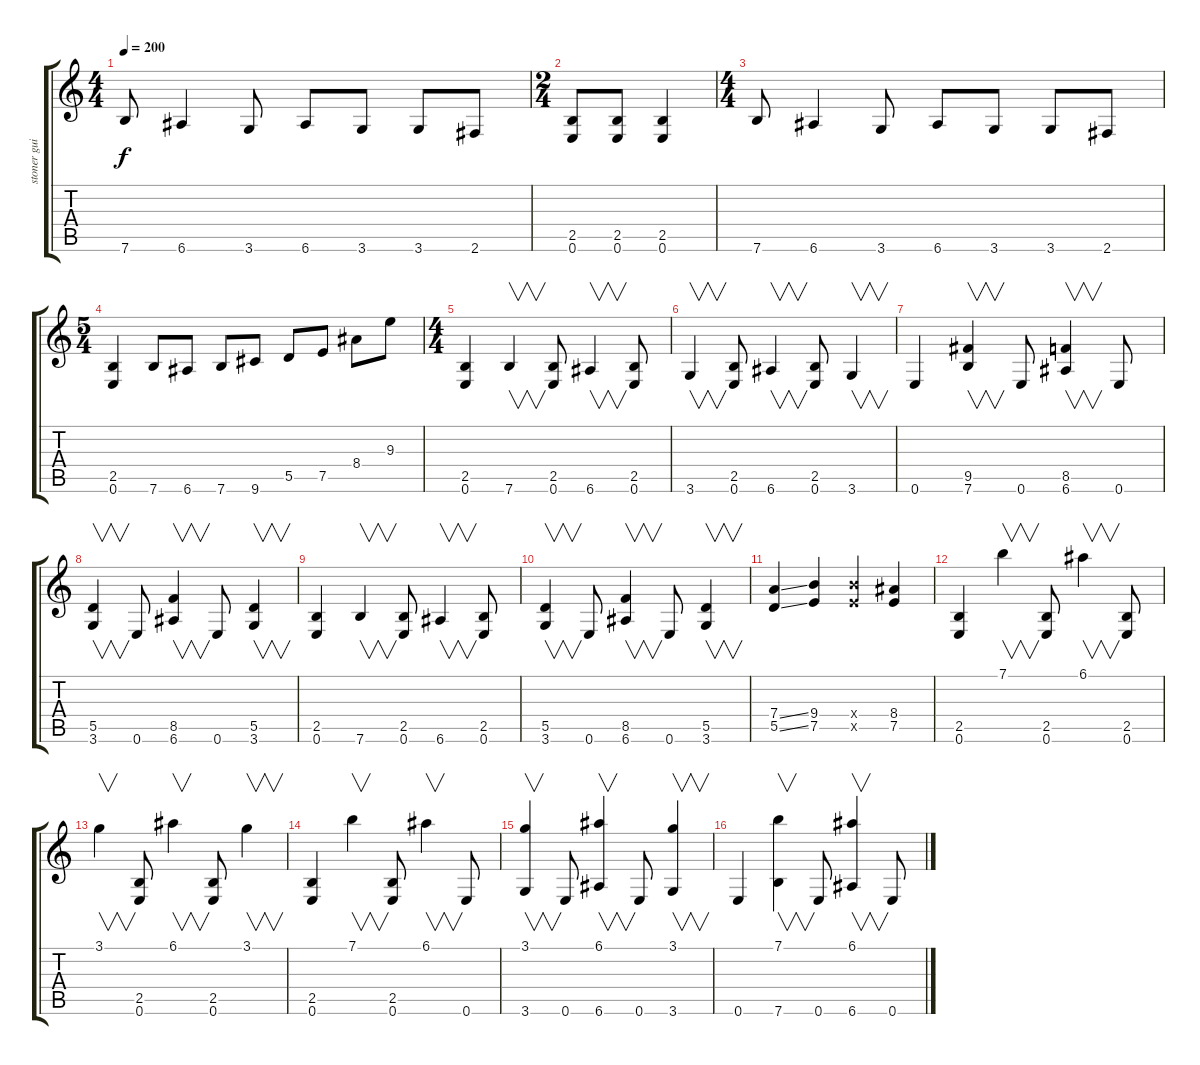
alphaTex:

\track ("stoner guitar" "stoner gui") {instrument distortionguitar}
\staff {score tabs}
\tuning (E4 B3 G3 D3 A2 E2) {hide}
\ts (4 4)
\tempo 200
\clef g2
\ks c
7.6.8{dy f} 6.6.4 3.6.8 6.6.8 3.6.8 3.6.8 2.6.8 |
\ts (2 4)
(2.5 0.6).8 (2.5 0.6).8 (2.5 0.6).4 |
\ts (4 4)
7.6.8 6.6.4 3.6.8 6.6.8 3.6.8 3.6.8 2.6.8 |
\ts (5 4)
(2.5 0.6).4 7.6.8 6.6.8 7.6.8 9.6.8 5.5.8 7.5.8 8.4.8 9.3.8 |
\ts (4 4)
(2.5 0.6).4 7.6.4{v} (2.5 0.6).8 6.6.4{v} (2.5 0.6).8 |
3.6.4{v} (2.5 0.6).8 6.6.4{v} (2.5 0.6).8 3.6.4{v} |
0.6.4 (9.5 7.6).4{v} 0.6.8 (8.5 6.6).4{v} 0.6.8 |
(5.5 3.6).4{v} 0.6.8 (8.5 6.6).4{v} 0.6.8 (5.5 3.6).4{v} |
(2.5 0.6).4 7.6.4{v} (2.5 0.6).8 6.6.4{v} (2.5 0.6).8 |
(5.5 3.6).4{v} 0.6.8 (8.5 6.6).4{v} 0.6.8 (5.5 3.6).4{v} |
(7.4{ss} 5.5{ss}).4 (9.4 7.5).4 (9.4{x} 7.5{x}).4 (8.4 7.5).4 |
(2.5 0.6).4 7.1.4{v} (2.5 0.6).8 6.1.4{v} (2.5 0.6).8 |
3.1.4{v} (2.5 0.6).8 6.1.4{v} (2.5 0.6).8 3.1.4{v} |
(2.5 0.6).4 7.1.4{v} (2.5 0.6).8 6.1.4{v} 0.6.8 |
(3.1 3.6).4{v} 0.6.8 (6.1 6.6).4{v} 0.6.8 (3.1 3.6).4{v} |
0.6.4 (7.1 7.6).4{v} 0.6.8 (6.1 6.6).4{v} 0.6.8
